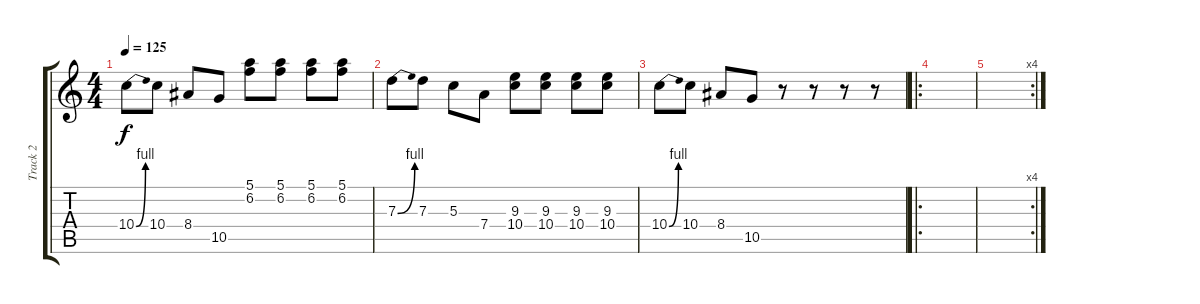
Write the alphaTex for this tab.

\track ("Track 2" "Track 2") {instrument overdrivenguitar}
\staff {score tabs}
\tuning (E4 B3 G3 D3 A2 E2) {hide}
\ts (4 4)
\tempo 125
\clef g2
\ks c
10.4{be (bend 0 0 60 4)}.8{dy f} 10.4.8 8.4.8 10.5.8 (5.1 6.2).8 (5.1 6.2).8 (5.1 6.2).8 (5.1 6.2).8 |
7.3{be (bend 0 0 60 4)}.8 7.3.8 5.3.8 7.4.8 (9.3 10.4).8 (9.3 10.4).8 (9.3 10.4).8 (9.3 10.4).8 |
10.4{be (bend 0 0 60 4)}.8 10.4.8 8.4.8 10.5.8 r.8 r.8 r.8 r.8 |
\ro
|
\rc 4
